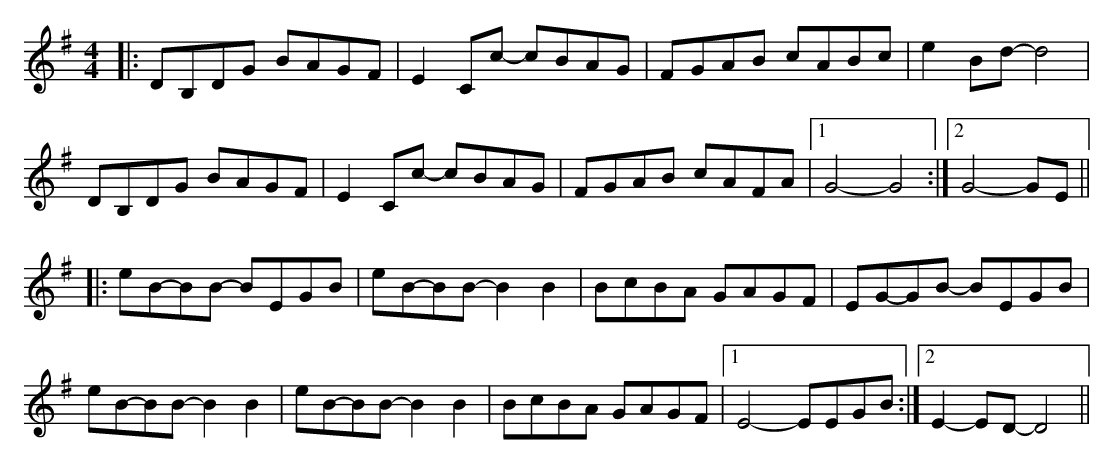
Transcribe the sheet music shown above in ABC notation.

X:1
M:4/4
K:G
|:DB,DG BAGF|E2Cc- cBAG|FGAB cABc|e2Bd- d4|
DB,DG BAGF|E2Cc- cBAG|FGAB cAFA|1 G4-G4:|2 G4- GE||
|:eB-BB- BEGB|eB-BB- B2B2|BcBA GAGF|EG-GB- BEGB|
eB-BB- B2B2|eB-BB-B2B2|BcBA GAGF|1 E4-EEGB:|2 E2-ED-D4||
